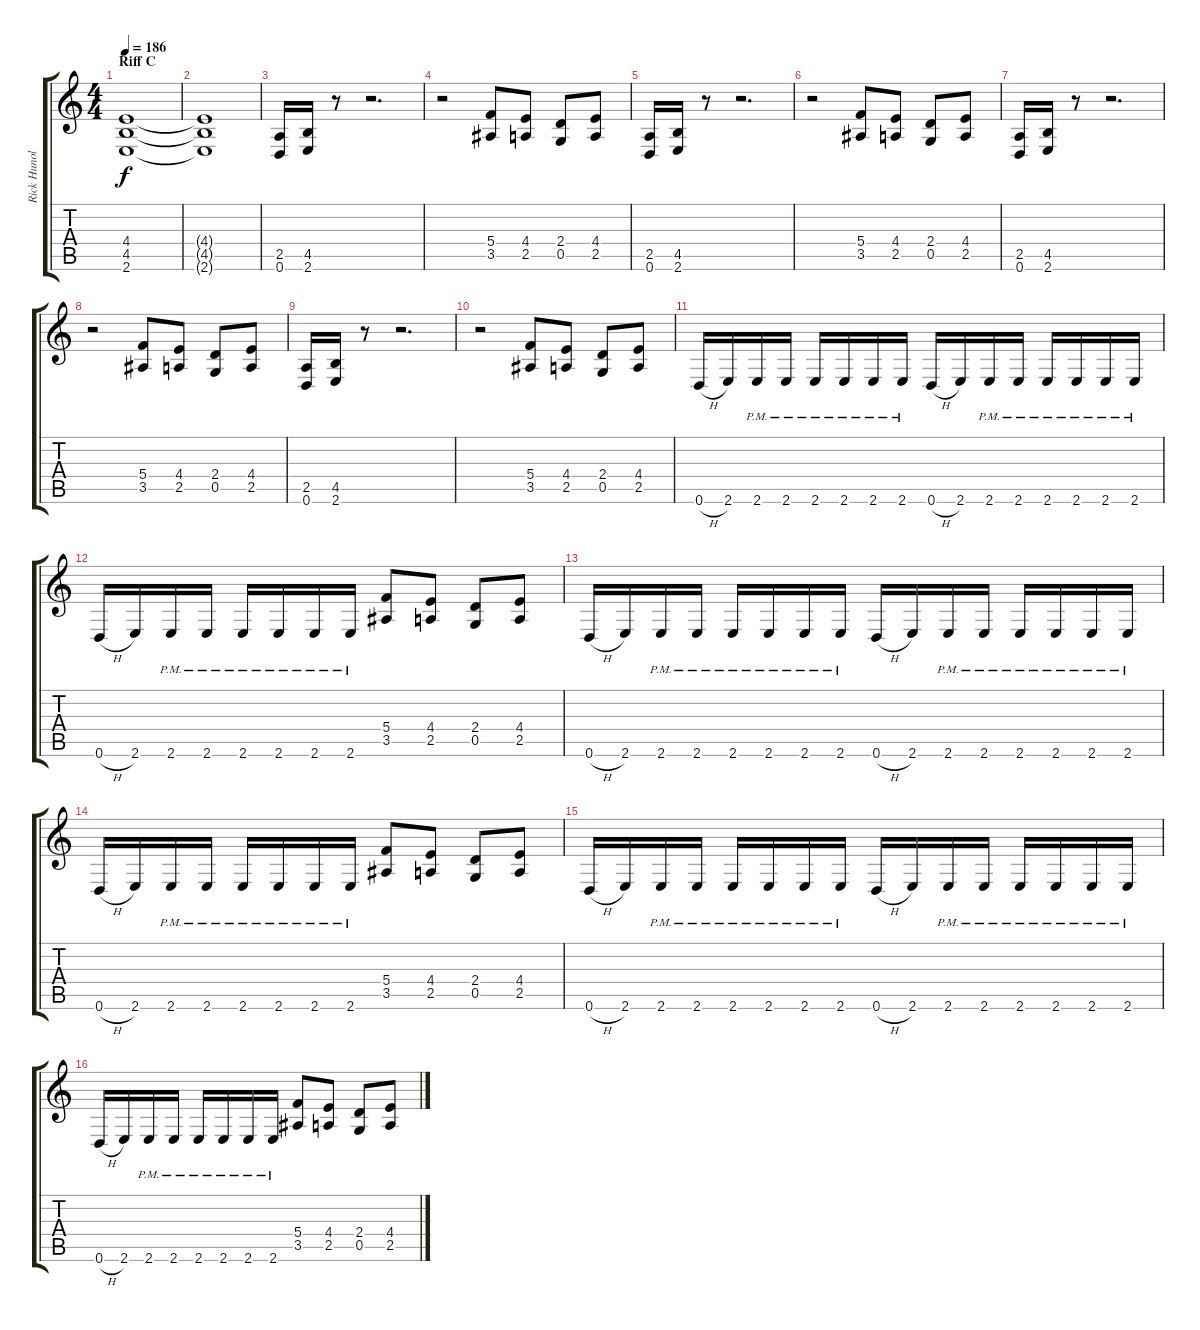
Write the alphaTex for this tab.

\track ("Rick Hunolt" "Rick Hunol") {instrument distortionguitar}
\staff {score tabs}
\tuning (D4 A3 F3 C3 G2 D2) {hide}
\ts (4 4)
\section ("" "Riff C")
\tempo 186
\clef g2
\ks c
(4.4 4.5 2.6).1{dy f} |
(4.4{t} 4.5{t} 2.6{t}).1 |
(2.5 0.6).16 (4.5 2.6).16 r.8 r.2{d} |
r.2 (5.4 3.5).8 (4.4 2.5).8 (2.4 0.5).8 (4.4 2.5).8 |
(2.5 0.6).16 (4.5 2.6).16 r.8 r.2{d} |
r.2 (5.4 3.5).8 (4.4 2.5).8 (2.4 0.5).8 (4.4 2.5).8 |
(2.5 0.6).16 (4.5 2.6).16 r.8 r.2{d} |
r.2 (5.4 3.5).8 (4.4 2.5).8 (2.4 0.5).8 (4.4 2.5).8 |
(2.5 0.6).16 (4.5 2.6).16 r.8 r.2{d} |
r.2 (5.4 3.5).8 (4.4 2.5).8 (2.4 0.5).8 (4.4 2.5).8 |
0.6{h}.16 2.6.16 2.6{pm}.16 2.6{pm}.16 2.6{pm}.16 2.6{pm}.16 2.6{pm}.16 2.6{pm}.16 0.6{h}.16 2.6.16 2.6{pm}.16 2.6{pm}.16 2.6{pm}.16 2.6{pm}.16 2.6{pm}.16 2.6{pm}.16 |
0.6{h}.16 2.6.16 2.6{pm}.16 2.6{pm}.16 2.6{pm}.16 2.6{pm}.16 2.6{pm}.16 2.6{pm}.16 (5.4 3.5).8 (4.4 2.5).8 (2.4 0.5).8 (4.4 2.5).8 |
0.6{h}.16 2.6.16 2.6{pm}.16 2.6{pm}.16 2.6{pm}.16 2.6{pm}.16 2.6{pm}.16 2.6{pm}.16 0.6{h}.16 2.6.16 2.6{pm}.16 2.6{pm}.16 2.6{pm}.16 2.6{pm}.16 2.6{pm}.16 2.6{pm}.16 |
0.6{h}.16 2.6.16 2.6{pm}.16 2.6{pm}.16 2.6{pm}.16 2.6{pm}.16 2.6{pm}.16 2.6{pm}.16 (5.4 3.5).8 (4.4 2.5).8 (2.4 0.5).8 (4.4 2.5).8 |
0.6{h}.16 2.6.16 2.6{pm}.16 2.6{pm}.16 2.6{pm}.16 2.6{pm}.16 2.6{pm}.16 2.6{pm}.16 0.6{h}.16 2.6.16 2.6{pm}.16 2.6{pm}.16 2.6{pm}.16 2.6{pm}.16 2.6{pm}.16 2.6{pm}.16 |
0.6{h}.16 2.6.16 2.6{pm}.16 2.6{pm}.16 2.6{pm}.16 2.6{pm}.16 2.6{pm}.16 2.6{pm}.16 (5.4 3.5).8 (4.4 2.5).8 (2.4 0.5).8 (4.4 2.5).8
